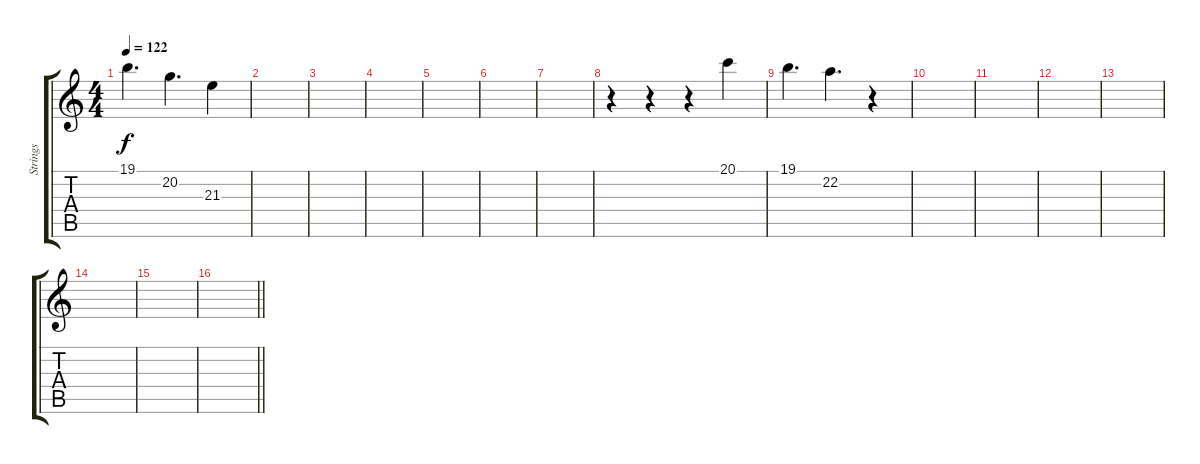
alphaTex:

\track ("Strings" "Strings") {instrument synthstrings1}
\staff {score tabs}
\tuning (E4 B3 G3 D3 A2 E2) {hide}
\ts (4 4)
\tempo 122
\clef g2
\ks c
19.1.4{d dy f} 20.2.4{d} 21.3.4 |
|
|
|
|
|
|
r.4 r.4 r.4 20.1.4 |
19.1.4{d} 22.2.4{d} r.4 |
|
|
|
|
|
|
\barLineRight lightlight
